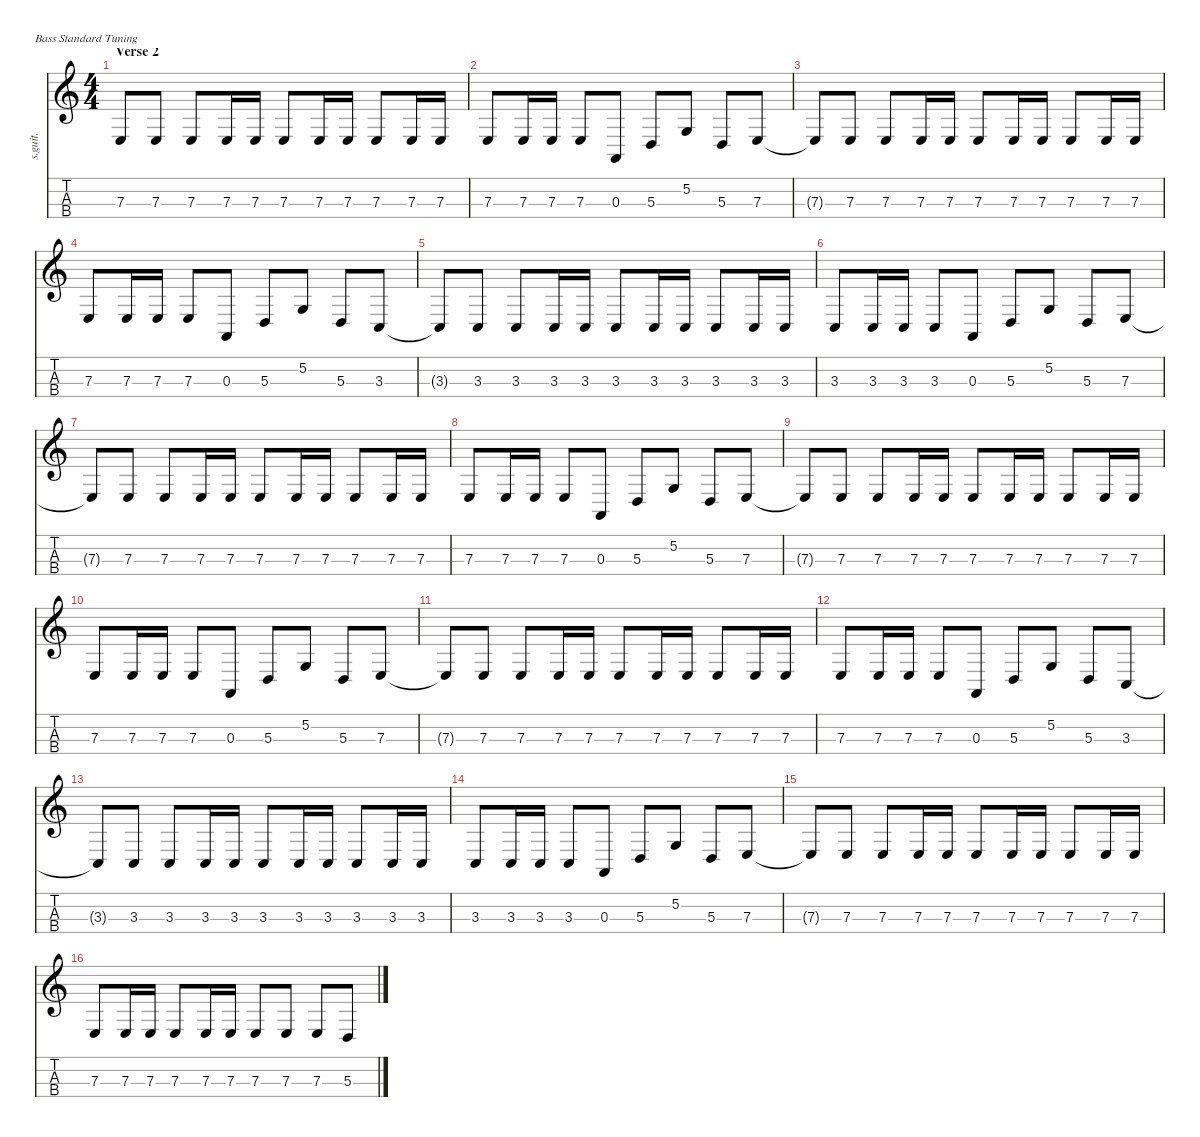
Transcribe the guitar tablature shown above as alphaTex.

\defaultSystemsLayout 4
\hideDynamics
\bracketExtendMode nobrackets
\track ("Steve Harris" "s.guit.") {instrument electricbassfinger}
\staff {score tabs}
\tuning (G2 D2 A1 E1)
\ts (4 4)
\section ("" "Verse 2")
\tempo (162 hide)
\clef g2
\ks c
7.3{t}.8{dy f} 7.3.8 7.3.8 7.3.16 7.3.16 7.3.8 7.3.16 7.3.16 7.3.8 7.3.16 7.3.16 |
7.3.8 7.3.16 7.3.16 7.3.8 0.3.8 5.3.8 5.2.8 5.3.8 7.3.8 |
7.3{t}.8 7.3.8 7.3.8 7.3.16 7.3.16 7.3.8 7.3.16 7.3.16 7.3.8 7.3.16 7.3.16 |
7.3.8 7.3.16 7.3.16 7.3.8 0.3.8 5.3.8 5.2.8 5.3.8 3.3.8 |
3.3{t}.8 3.3.8 3.3.8 3.3.16 3.3.16 3.3.8 3.3.16 3.3.16 3.3.8 3.3.16 3.3.16 |
3.3.8 3.3.16 3.3.16 3.3.8 0.3.8 5.3.8 5.2.8 5.3.8 7.3.8 |
7.3{t}.8 7.3.8 7.3.8 7.3.16 7.3.16 7.3.8 7.3.16 7.3.16 7.3.8 7.3.16 7.3.16 |
7.3.8 7.3.16 7.3.16 7.3.8 0.3.8 5.3.8 5.2.8 5.3.8 7.3.8 |
7.3{t}.8 7.3.8 7.3.8 7.3.16 7.3.16 7.3.8 7.3.16 7.3.16 7.3.8 7.3.16 7.3.16 |
7.3.8 7.3.16 7.3.16 7.3.8 0.3.8 5.3.8 5.2.8 5.3.8 7.3.8 |
7.3{t}.8 7.3.8 7.3.8 7.3.16 7.3.16 7.3.8 7.3.16 7.3.16 7.3.8 7.3.16 7.3.16 |
7.3.8 7.3.16 7.3.16 7.3.8 0.3.8 5.3.8 5.2.8 5.3.8 3.3.8 |
3.3{t}.8 3.3.8 3.3.8 3.3.16 3.3.16 3.3.8 3.3.16 3.3.16 3.3.8 3.3.16 3.3.16 |
3.3.8 3.3.16 3.3.16 3.3.8 0.3.8 5.3.8 5.2.8 5.3.8 7.3.8 |
7.3{t}.8 7.3.8 7.3.8 7.3.16 7.3.16 7.3.8 7.3.16 7.3.16 7.3.8 7.3.16 7.3.16 |
7.3.8 7.3.16 7.3.16 7.3.8 7.3.16 7.3.16 7.3.8 7.3.8 7.3.8 5.3.8
